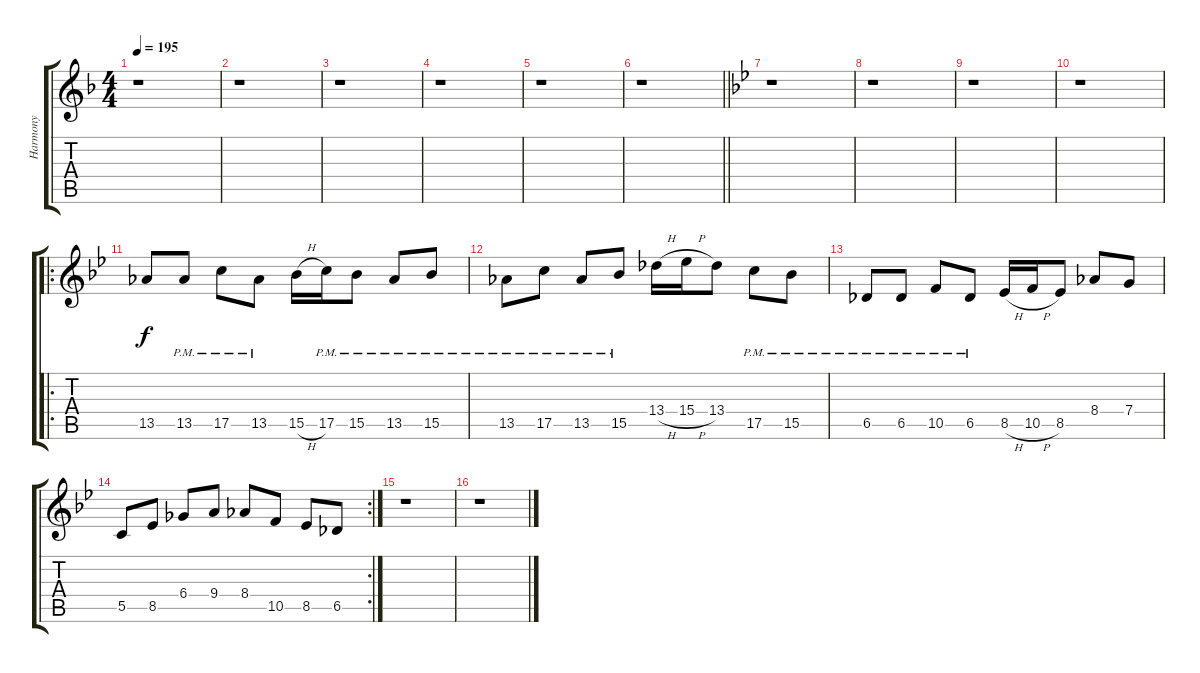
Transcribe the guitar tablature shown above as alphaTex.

\track ("Harmony" "Harmony") {instrument overdrivenguitar}
\staff {score tabs}
\tuning (D4 A3 F3 C3 G2 C2) {hide}
\ts (4 4)
\tempo 195
\clef g2
\ks f
r.1{dy f} |
r.1 |
r.1 |
r.1 |
r.1 |
\barLineRight lightlight
r.1 |
\ks bb
r.1 |
r.1 |
r.1 |
r.1 |
\ro
13.5.8 13.5{pm}.8 17.5{pm}.8 13.5{pm}.8 15.5{h}.16 17.5{pm}.16 15.5{pm}.8 13.5{pm}.8 15.5{pm}.8 |
13.5{pm}.8 17.5{pm}.8 13.5{pm}.8 15.5{pm}.8 13.4{h}.16 15.4{h}.16 13.4.8 17.5{pm}.8 15.5{pm}.8 |
6.5{pm}.8 6.5{pm}.8 10.5{pm}.8 6.5{pm}.8 8.5{h}.16 10.5{h}.16 8.5.8 8.4.8 7.4.8 |
\rc 2
5.5.8 8.5.8 6.4.8 9.4.8 8.4.8 10.5.8 8.5.8 6.5.8 |
r.1 |
r.1
